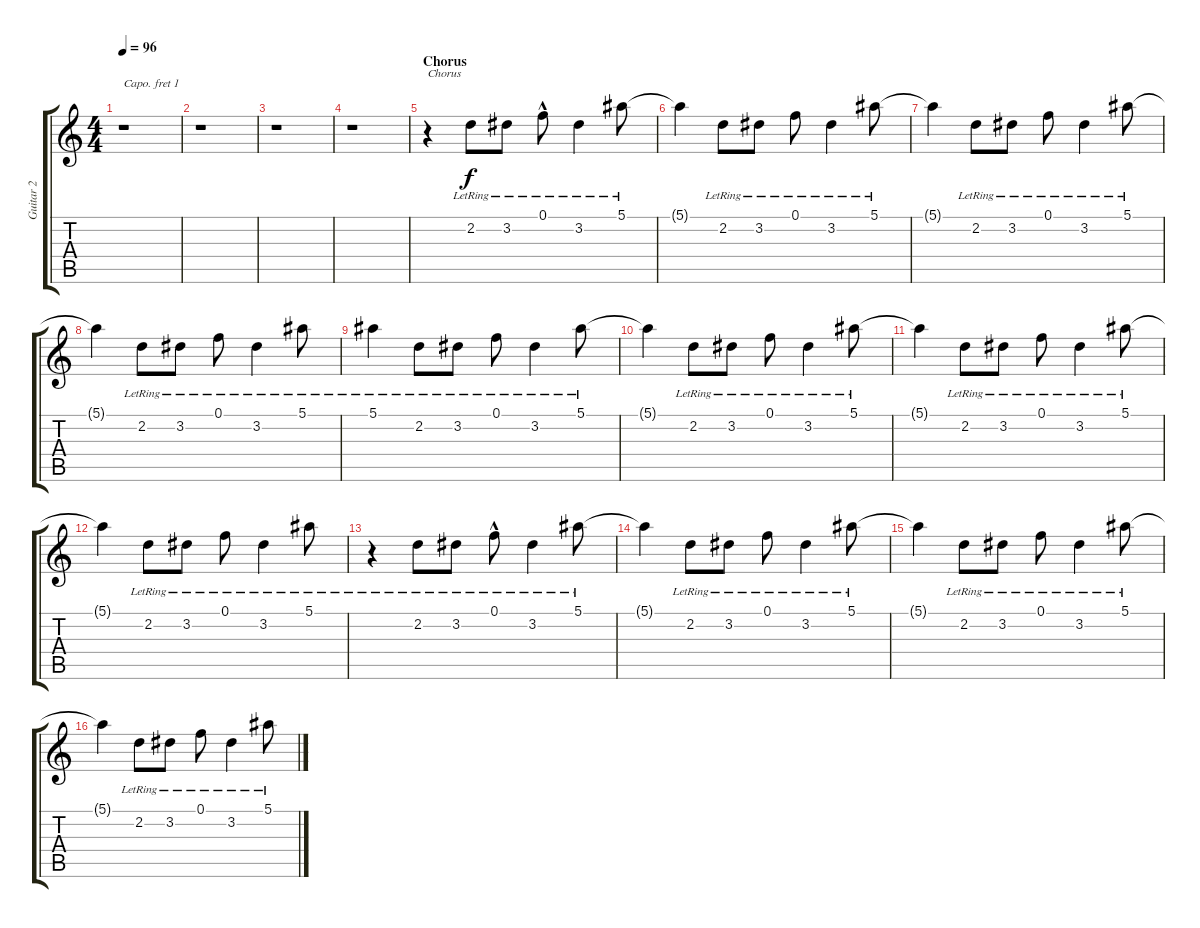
\track ("Guitar 2" "Guitar 2") {instrument electricguitarclean}
\staff {score tabs}
\capo 1
\tuning (E4 B3 G3 D3 A2 D2) {hide}
\ts (4 4)
\tempo 96
\clef g2
\ks c
r.1{dy f} |
r.1 |
r.1 |
r.1 |
\section ("" "Chorus")
r.4{txt "Chorus"} 2.2{lr}.8 3.2{lr}.8 0.1{hac lr}.8 3.2{lr}.4 5.1{lr}.8 |
5.1{t}.4 2.2{lr}.8 3.2{lr}.8 0.1{lr}.8 3.2{lr}.4 5.1{lr}.8 |
5.1{t}.4 2.2{lr}.8 3.2{lr}.8 0.1{lr}.8 3.2{lr}.4 5.1{lr}.8 |
5.1{t}.4 2.2{lr}.8 3.2{lr}.8 0.1{lr}.8 3.2{lr}.4 5.1{lr}.8 |
5.1{lr}.4 2.2{lr}.8 3.2{lr}.8 0.1{lr}.8 3.2{lr}.4 5.1{lr}.8 |
5.1{t}.4 2.2{lr}.8 3.2{lr}.8 0.1{lr}.8 3.2{lr}.4 5.1{lr}.8 |
5.1{t}.4 2.2{lr}.8 3.2{lr}.8 0.1{lr}.8 3.2{lr}.4 5.1{lr}.8 |
5.1{t}.4 2.2{lr}.8 3.2{lr}.8 0.1{lr}.8 3.2{lr}.4 5.1{lr}.8 |
r.4 2.2{lr}.8 3.2{lr}.8 0.1{hac lr}.8 3.2{lr}.4 5.1{lr}.8 |
5.1{t}.4 2.2{lr}.8 3.2{lr}.8 0.1{lr}.8 3.2{lr}.4 5.1{lr}.8 |
5.1{t}.4 2.2{lr}.8 3.2{lr}.8 0.1{lr}.8 3.2{lr}.4 5.1{lr}.8 |
5.1{t}.4 2.2{lr}.8 3.2{lr}.8 0.1{lr}.8 3.2{lr}.4 5.1{lr}.8
